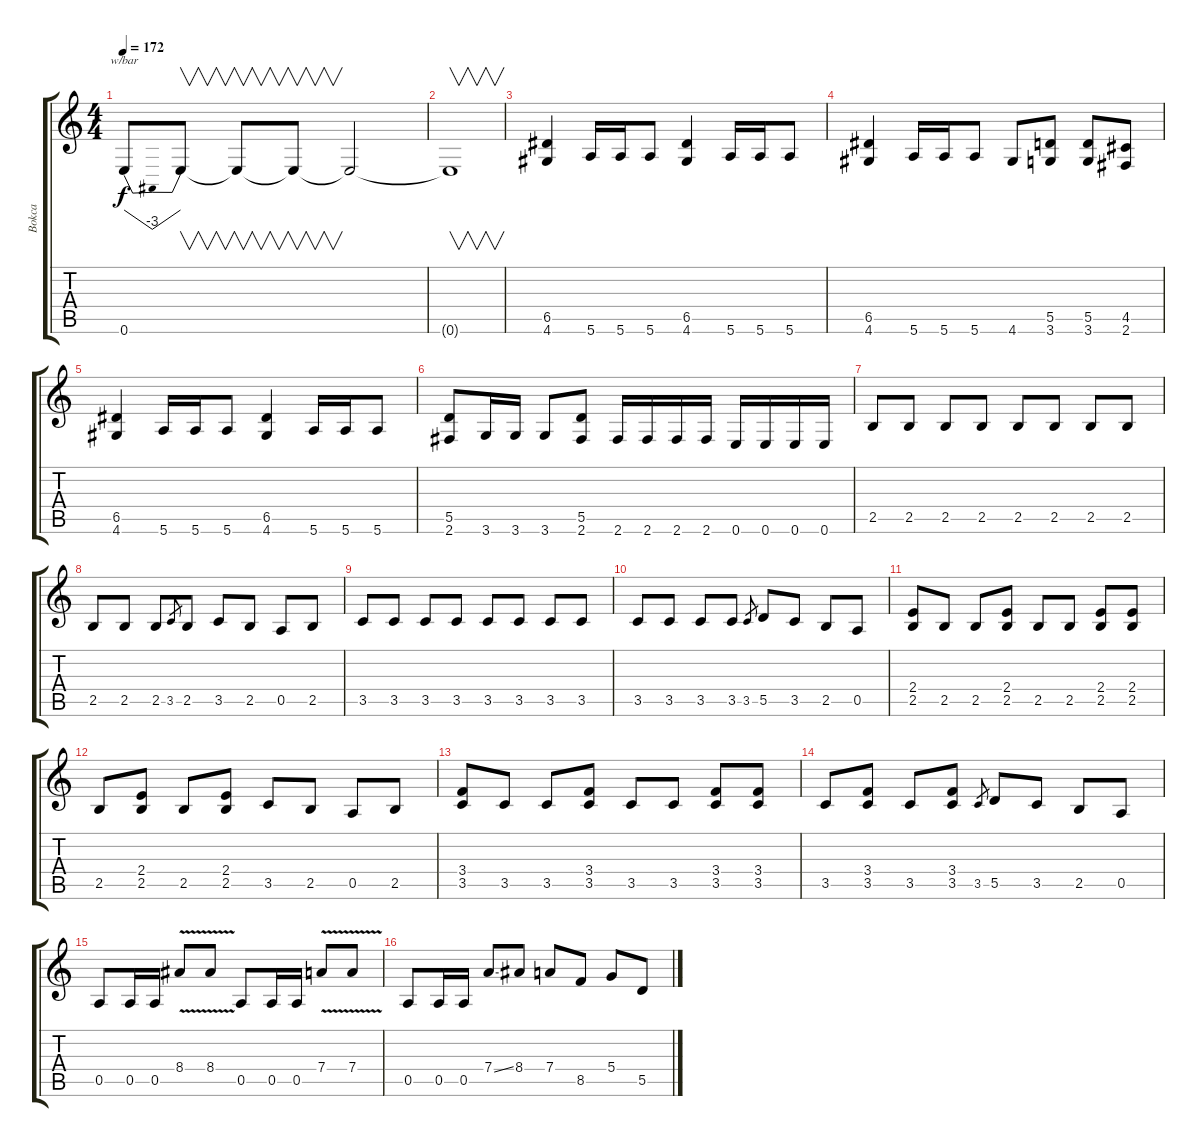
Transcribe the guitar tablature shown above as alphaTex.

\track ("Bokca" "Bokca") {instrument distortionguitar}
\staff {score tabs}
\tuning (E4 B3 G3 D3 A2 E2) {hide}
\ts (4 4)
\tempo 172
\clef g2
\ks c
0.6.8{tbe (dip default 0 0 30 -12 60 0) dy f} 0.6{t}.8{v} 0.6{t}.8{v} 0.6{t}.8{v} 0.6{t}.2 |
0.6{t}.1{v} |
(6.5 4.6).4 5.6.16 5.6.16 5.6.8 (6.5 4.6).4 5.6.16 5.6.16 5.6.8 |
(6.5 4.6).4 5.6.16 5.6.16 5.6.8 4.6.8 (5.5 3.6).8 (5.5 3.6).8 (4.5 2.6).8 |
(6.5 4.6).4 5.6.16 5.6.16 5.6.8 (6.5 4.6).4 5.6.16 5.6.16 5.6.8 |
(5.5 2.6).8 3.6.16 3.6.16 3.6.8 (5.5 2.6).8 2.6.16 2.6.16 2.6.16 2.6.16 0.6.16 0.6.16 0.6.16 0.6.16 |
2.5.8 2.5.8 2.5.8 2.5.8 2.5.8 2.5.8 2.5.8 2.5.8 |
2.5.8 2.5.8 2.5.8 3.5.8{gr} 2.5.8 3.5.8 2.5.8 0.5.8 2.5.8 |
3.5.8 3.5.8 3.5.8 3.5.8 3.5.8 3.5.8 3.5.8 3.5.8 |
3.5.8 3.5.8 3.5.8 3.5.8 3.5.8{gr} 5.5.8 3.5.8 2.5.8 0.5.8 |
(2.4 2.5).8 2.5.8 2.5.8 (2.4 2.5).8 2.5.8 2.5.8 (2.4 2.5).8 (2.4 2.5).8 |
2.5.8 (2.4 2.5).8 2.5.8 (2.4 2.5).8 3.5.8 2.5.8 0.5.8 2.5.8 |
(3.4 3.5).8 3.5.8 3.5.8 (3.4 3.5).8 3.5.8 3.5.8 (3.4 3.5).8 (3.4 3.5).8 |
3.5.8 (3.4 3.5).8 3.5.8 (3.4 3.5).8 3.5.8{gr} 5.5.8 3.5.8 2.5.8 0.5.8 |
0.5.8 0.5.16 0.5.16 8.4{v}.8 8.4{v}.8 0.5.8 0.5.16 0.5.16 7.4{v}.8 7.4{v}.8 |
0.5.8 0.5.16 0.5.16 7.4{ss}.8 8.4.8 7.4.8 8.5.8 5.4.8 5.5.8
